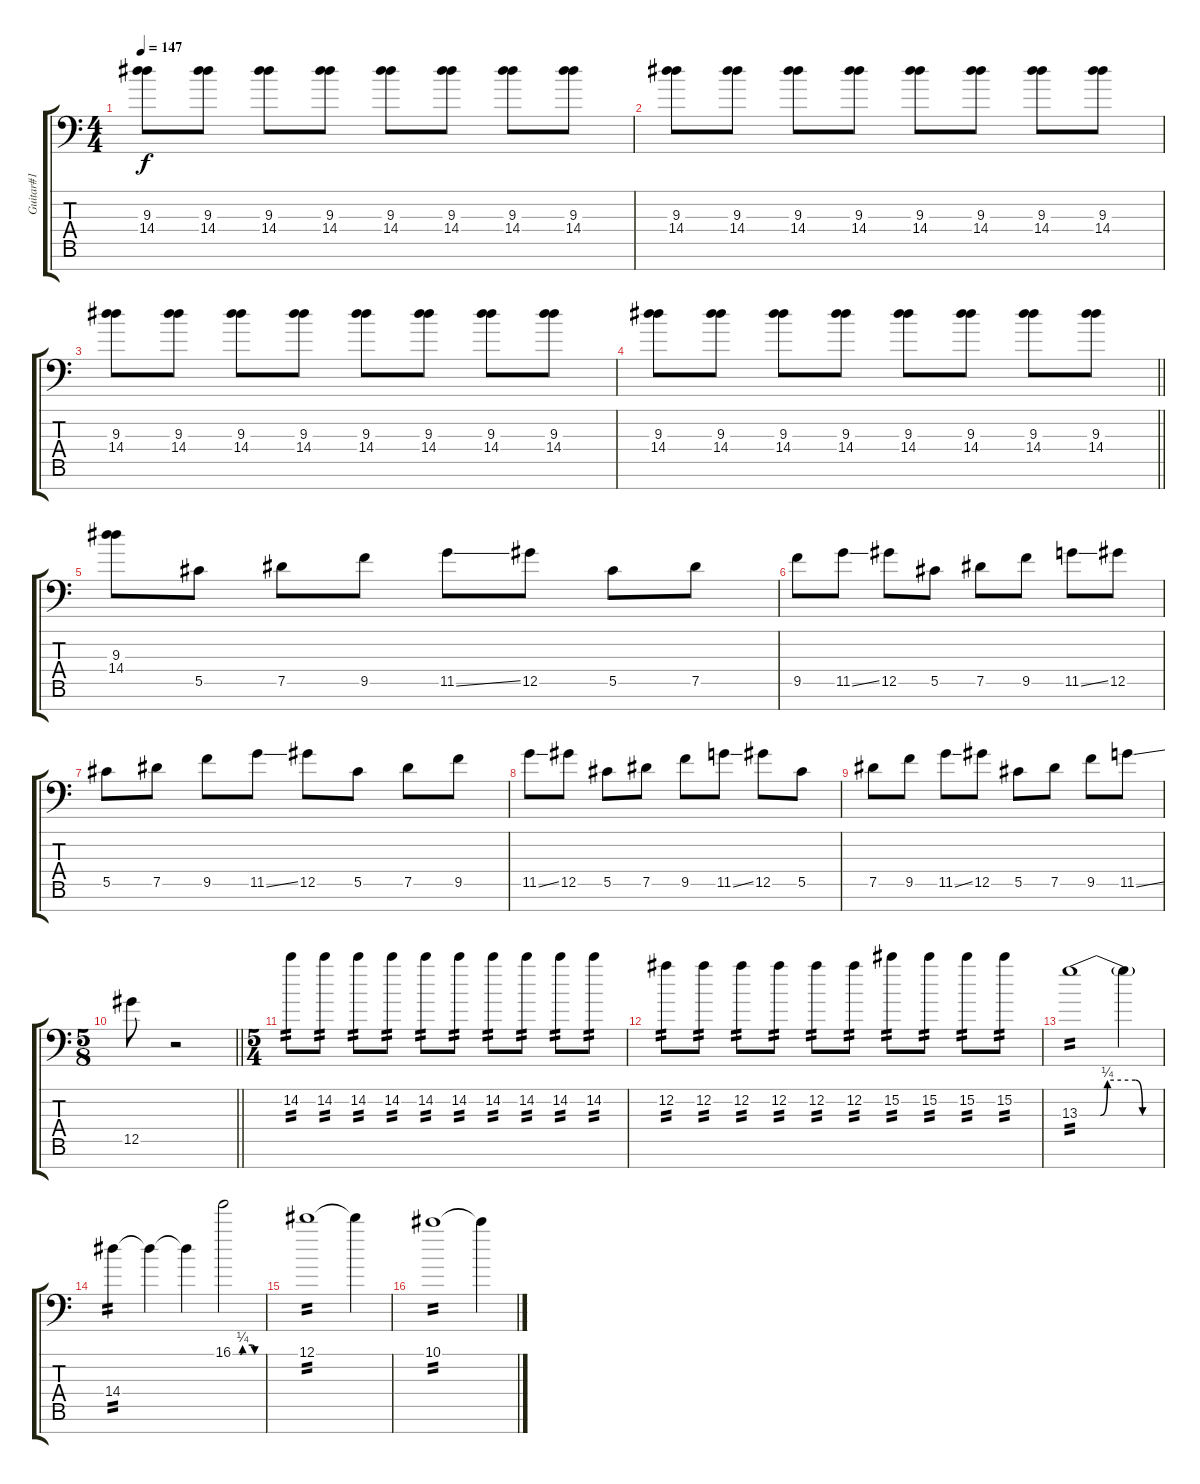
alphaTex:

\track ("Guitar#1" "Guitar#1") {instrument distortionguitar}
\staff {score tabs}
\tuning (Eb4 Bb3 Gb3 Db3 Ab2 Eb2 Ab1) {hide}
\ts (4 4)
\tempo 147
\clef f4
\ks c
(9.3 14.4).8{dy f} (9.3 14.4).8 (9.3 14.4).8 (9.3 14.4).8 (9.3 14.4).8 (9.3 14.4).8 (9.3 14.4).8 (9.3 14.4).8 |
(9.3 14.4).8 (9.3 14.4).8 (9.3 14.4).8 (9.3 14.4).8 (9.3 14.4).8 (9.3 14.4).8 (9.3 14.4).8 (9.3 14.4).8 |
(9.3 14.4).8 (9.3 14.4).8 (9.3 14.4).8 (9.3 14.4).8 (9.3 14.4).8 (9.3 14.4).8 (9.3 14.4).8 (9.3 14.4).8 |
\barLineRight lightlight
(9.3 14.4).8 (9.3 14.4).8 (9.3 14.4).8 (9.3 14.4).8 (9.3 14.4).8 (9.3 14.4).8 (9.3 14.4).8 (9.3 14.4).8 |
\section ("" "")
(9.3 14.4).8 5.5.8 7.5.8 9.5.8 11.5{ss}.8 12.5.8 5.5.8 7.5.8 |
9.5.8 11.5{ss}.8 12.5.8 5.5.8 7.5.8 9.5.8 11.5{ss}.8 12.5.8 |
5.5.8 7.5.8 9.5.8 11.5{ss}.8 12.5.8 5.5.8 7.5.8 9.5.8 |
11.5{ss}.8 12.5.8 5.5.8 7.5.8 9.5.8 11.5{ss}.8 12.5.8 5.5.8 |
7.5.8 9.5.8 11.5{ss}.8 12.5.8 5.5.8 7.5.8 9.5.8 11.5{ss}.8 |
\ts (5 8)
\barLineRight lightlight
12.5.8 r.2 |
\ts (5 4)
\section ("" "")
14.2.8{tp 2} 14.2.8{tp 2} 14.2.8{tp 2} 14.2.8{tp 2} 14.2.8{tp 2} 14.2.8{tp 2} 14.2.8{tp 2} 14.2.8{tp 2} 14.2.8{tp 2} 14.2.8{tp 2} |
12.2.8{tp 2} 12.2.8{tp 2} 12.2.8{tp 2} 12.2.8{tp 2} 12.2.8{tp 2} 12.2.8{tp 2} 15.2.8{tp 2} 15.2.8{tp 2} 15.2.8{tp 2} 15.2.8{tp 2} |
13.3{be (custom 0 0 15 0 20 1 40 1 45 0 60 0)}.1{tp 2} 13.3{t}.4 |
14.4.4{tp 2} 14.4{t}.4 14.4{t}.4 16.1{be (custom 0 0 15 0 20 1 40 1 45 0 60 0)}.2 |
12.1.1{tp 2} 12.1{t}.4 |
10.1.1{tp 2} 10.1{t}.4
